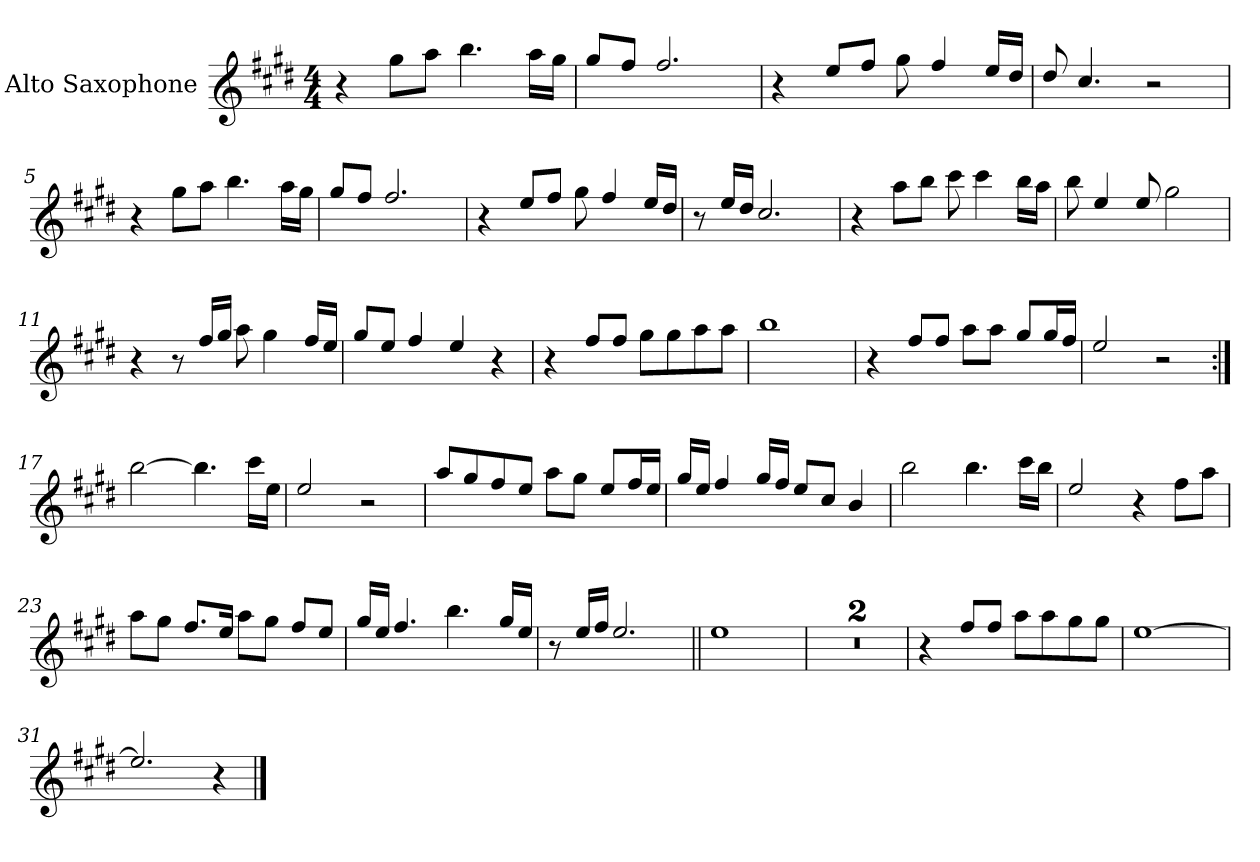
**kern
*part1
*staff1
*I"Alto Saxophone
*I'A. Sax.
*clefG2
*ITrd5c9
*k[f#]
*G:
*M4/4
=1
4r
8b\L
8cc\J
4.dd\
16cc\LL
16b\JJ
=2
8b/L
8a/J
2.a/
=3
4r
8g/L
8a/J
8b\
4a/
16g/LL
16f#/JJ
=4
8f#/
4.e/
2r
!!LO:LB:g=z
=5
4r
8b\L
8cc\J
4.dd\
16cc\LL
16b\JJ
=6
8b/L
8a/J
2.a/
=7
4r
8g/L
8a/J
8b\
4a/
16g/LL
16f#/JJ
=8
8r
16g/LL
16f#/JJ
2.e/
!!LO:LB:g=z
=9
4r
8cc\L
8dd\J
8ee\
4ee\
16dd\LL
16cc\JJ
=10
8dd\
4g/
8g/
2b\
=11
4r
8r
16a/LL
16b/JJ
8cc\
4b\
16a/LL
16g/JJ
=12
8b/L
8g/J
4a/
4g/
4r
!!LO:LB:g=z
=13
4r
8a/L
8a/J
8b\L
8b\
8cc\
8cc\J
=14
1dd
=15
4r
8a/L
8a/J
8cc\L
8cc\J
8b/L
16b/L
16a/JJ
=16
2g/
2r
!!LO:LB:g=z
=17:|!
[2dd\
4.dd\]
16ee\LL
16g\JJ
=18
2g/
2r
=19
8cc/L
8b/
8a/
8g/J
8cc\L
8b\J
8g/L
16a/L
16g/JJ
=20
16b/LL
16g/JJ
4a/
16b/LL
16a/JJ
8g/L
8e/J
4d/
!!LO:LB:g=z
=21
2dd\
4.dd\
16ee\LL
16dd\JJ
=22
2g/
4r
8a\L
8cc\J
=23
8cc\L
8b\J
8.a/L
16g/Jk
8cc\L
8b\J
8a/L
8g/J
=24
16b/LL
16g/JJ
4.a/
4.dd\
16b/LL
16g/JJ
=25
8r
16g/LL
16a/JJ
2.g/
!!LO:LB:g=z
=26||
1g
=27
1r
=28
1r
=29
4r
8a/L
8a/J
8cc\L
8cc\
8b\
8b\J
=30
[1g
=31
2.g/]
4r
==
*-
